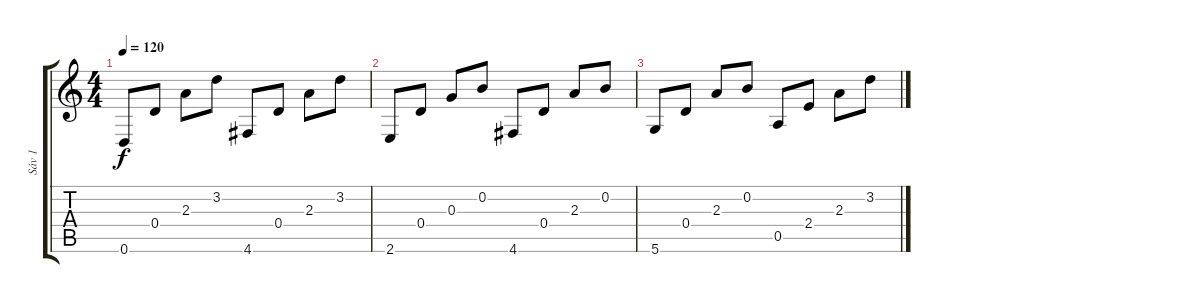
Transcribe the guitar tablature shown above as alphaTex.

\track ("Sáv 1" "Sáv 1") {instrument acousticguitarsteel}
\staff {score tabs}
\tuning (E4 B3 G3 D3 A2 D2) {hide}
\ts (4 4)
\tempo 120
\clef g2
\ks c
0.6.8{dy f} 0.4.8 2.3.8 3.2.8 4.6.8 0.4.8 2.3.8 3.2.8 |
2.6.8 0.4.8 0.3.8 0.2.8 4.6.8 0.4.8 2.3.8 0.2.8 |
5.6.8 0.4.8 2.3.8 0.2.8 0.5.8 2.4.8 2.3.8 3.2.8
